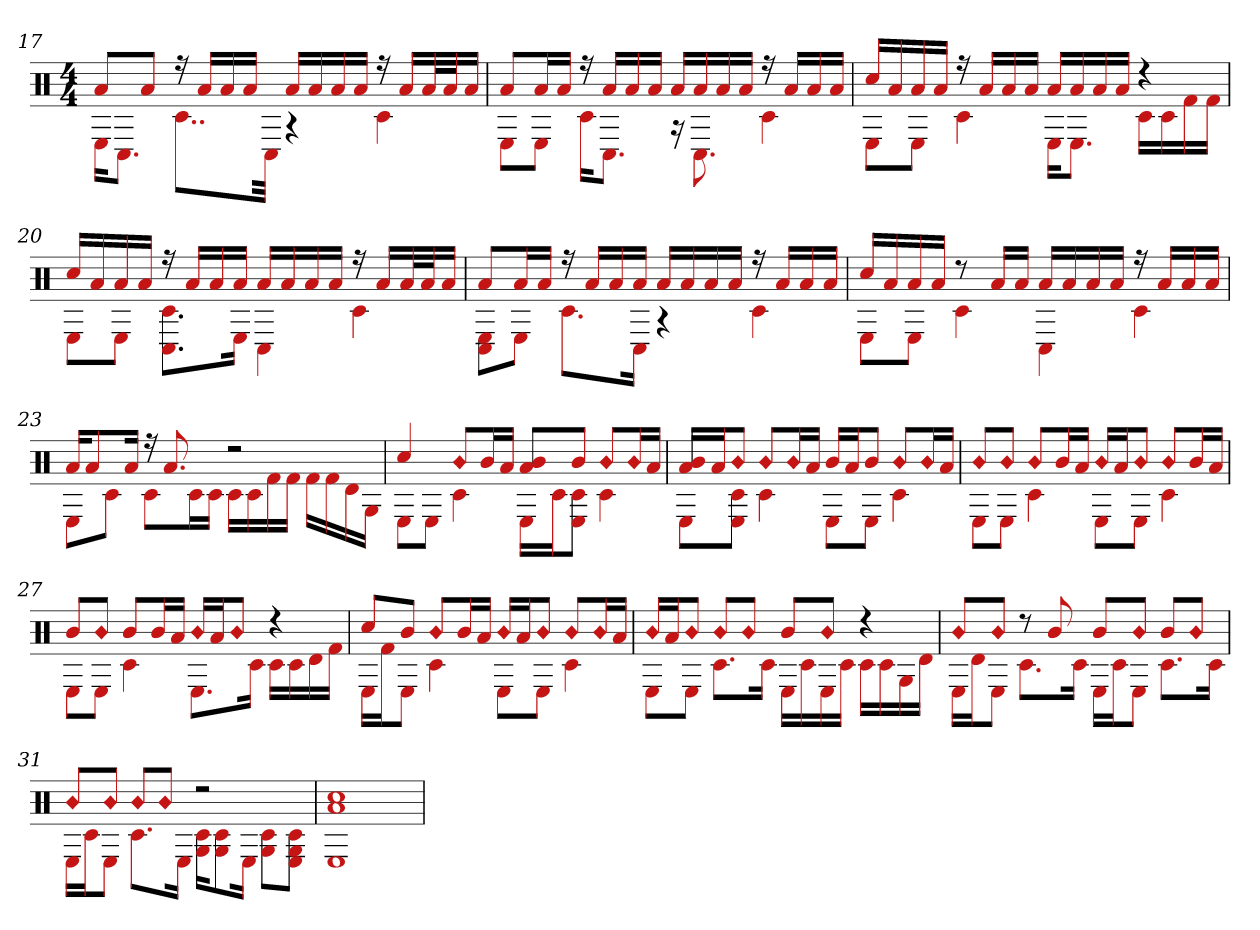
**kern
*part1
*staff1
*clefX
*k[]
*M4/4
=17
*^
8aL	16EKL
.	8.C#J
8aJ	.
16r	8..c#L
16aLL	.
16a	.
16aJJ	.
.	32C#Jkk
16aLL	4r
16a	.
16a	.
16aJJ	.
16r	4c#
16aLL	.
32aL	.
32aJ	.
16aJJ	.
=18	=18
8aL	8EL
16aL	8EJ
16aJJ	.
16r	16c#KL
16aLL	8.C#J
16a	.
16aJJ	.
16aLL	16r
16a	8.C#
16a	.
16aJJ	.
16r	4c#
16aLL	.
16a	.
16aJJ	.
=19	=19
16cc#LL	8EL
16a	.
16a	8EJ
16aJJ	.
16r	4c#
16aLL	.
16a	.
16aJJ	.
16aLL	16EKL
16a	8.EJ
16a	.
16aJJ	.
4r	16c#LL
.	16c#
.	16f#
.	16f#JJ
=20	=20
16cc#LL	8EL
16a	.
16a	8EJ
16aJJ	.
16r	8.C# 8.c#L
16aLL	.
16a	.
16aJJ	16EJk
16aLL	4C#
16a	.
16a	.
16aJJ	.
16r	4c#
16aLL	.
32aL	.
32aJ	.
16aJJ	.
=21	=21
8aL	8E 8C#L
16aL	8EJ
16aJJ	.
16r	8.c#L
16aLL	.
16a	.
16aJJ	16C#Jk
16aLL	4r
16a	.
16a	.
16aJJ	.
16r	4c#
16aLL	.
16a	.
16aJJ	.
=22	=22
16cc#LL	8EL
16a	.
16a	8EJ
16aJJ	.
8r	4c#
16aLL	.
16aJJ	.
16aLL	4C#
16a	.
16a	.
16aJJ	.
16r	4c#
16aLL	.
16a	.
16aJJ	.
=23	=23
16aKL	8EL
8a	.
.	8c#J
16aJk	.
16r	8c#L
8.a	.
.	16c#L
.	16c#JJ
2r	16c#LL
.	16c#
.	16f#
.	16f#JJ
.	16f#LL
.	16f#
.	16d
.	16GJJ
=24	=24
4cc#	8EL
.	8EJ
!LO:N:head=diamond	!
8bL	4c#
16bL	.
16aJJ	.
8a 8bL	16ELL
.	16c#J
8bJ	8E 8c#J
!LO:N:head=diamond	!
8bL	4c#
!LO:N:head=diamond	!
16bL	.
16aJJ	.
=25	=25
16a 16bLL	8EL
16aJ	.
!LO:N:head=diamond	!
8bJ	8E 8c#J
!LO:N:head=diamond	!
8bL	4c#
!LO:N:head=diamond	!
16bL	.
16aJJ	.
16bLL	8EL
16aJ	.
8bJ	8EJ
!LO:N:head=diamond	!
8bL	4c#
!LO:N:head=diamond	!
16bL	.
16aJJ	.
=26	=26
!LO:N:head=diamond	!
8bL	8EL
!LO:N:head=diamond	!
8bJ	8EJ
!LO:N:head=diamond	!
8bL	4c#
16bL	.
16aJJ	.
!LO:N:head=diamond	!
16bLL	8EL
16aJ	.
!LO:N:head=diamond	!
8bJ	8EJ
!LO:N:head=diamond	!
8bL	4c#
16bL	.
16aJJ	.
=27	=27
8bL	8EL
!LO:N:head=diamond	!
8bJ	8EJ
8bL	4c#
16bL	.
16aJJ	.
!LO:N:head=diamond	!
16bLL	8.EL
16aJ	.
!LO:N:head=diamond	!
8bJ	.
.	16c#Jk
4r	16c#LL
.	16c#
.	16d
.	16f#JJ
=28	=28
8cc#L	16ELL
.	16f#J
8bJ	8EJ
!LO:N:head=diamond	!
8bL	4c#
16bL	.
16aJJ	.
!LO:N:head=diamond	!
16bLL	8EL
16aJ	.
!LO:N:head=diamond	!
8bJ	8EJ
!LO:N:head=diamond	!
8bL	4c#
!LO:N:head=diamond	!
16bL	.
16aJJ	.
=29	=29
!LO:N:head=diamond	!
16bLL	8EL
16aJ	.
!LO:N:head=diamond	!
8bJ	8EJ
!LO:N:head=diamond	!
8bL	8.c#L
!LO:N:head=diamond	!
8bJ	.
.	16c#Jk
8bL	16ELL
.	16c#
!LO:N:head=diamond	!
8bJ	16E
.	16c#JJ
4r	16c#LL
.	16c#
.	16G
.	16dJJ
=30	=30
!LO:N:head=diamond	!
8bL	16ELL
.	16dJ
!LO:N:head=diamond	!
8bJ	8EJ
8r	8.c#L
8b	.
.	16c#Jk
8bL	16ELL
.	16c#J
!LO:N:head=diamond	!
8bJ	8EJ
8bL	8.c#L
!LO:N:head=diamond	!
8bJ	.
.	16c#Jk
=31	=31
!LO:N:head=diamond	!
8bL	16ELL
.	16c#J
!LO:N:head=diamond	!
8bJ	8EJ
!LO:N:head=diamond	!
8bL	8.c#L
!LO:N:head=diamond	!
8bJ	.
.	16EJk
2r	16G 16c#KL
.	8G 8c#
.	16EJk
.	8G 8c#L
.	8E 8G 8c#J
=32	=32
1cc# 1a	1E
*v	*v
=
*-
